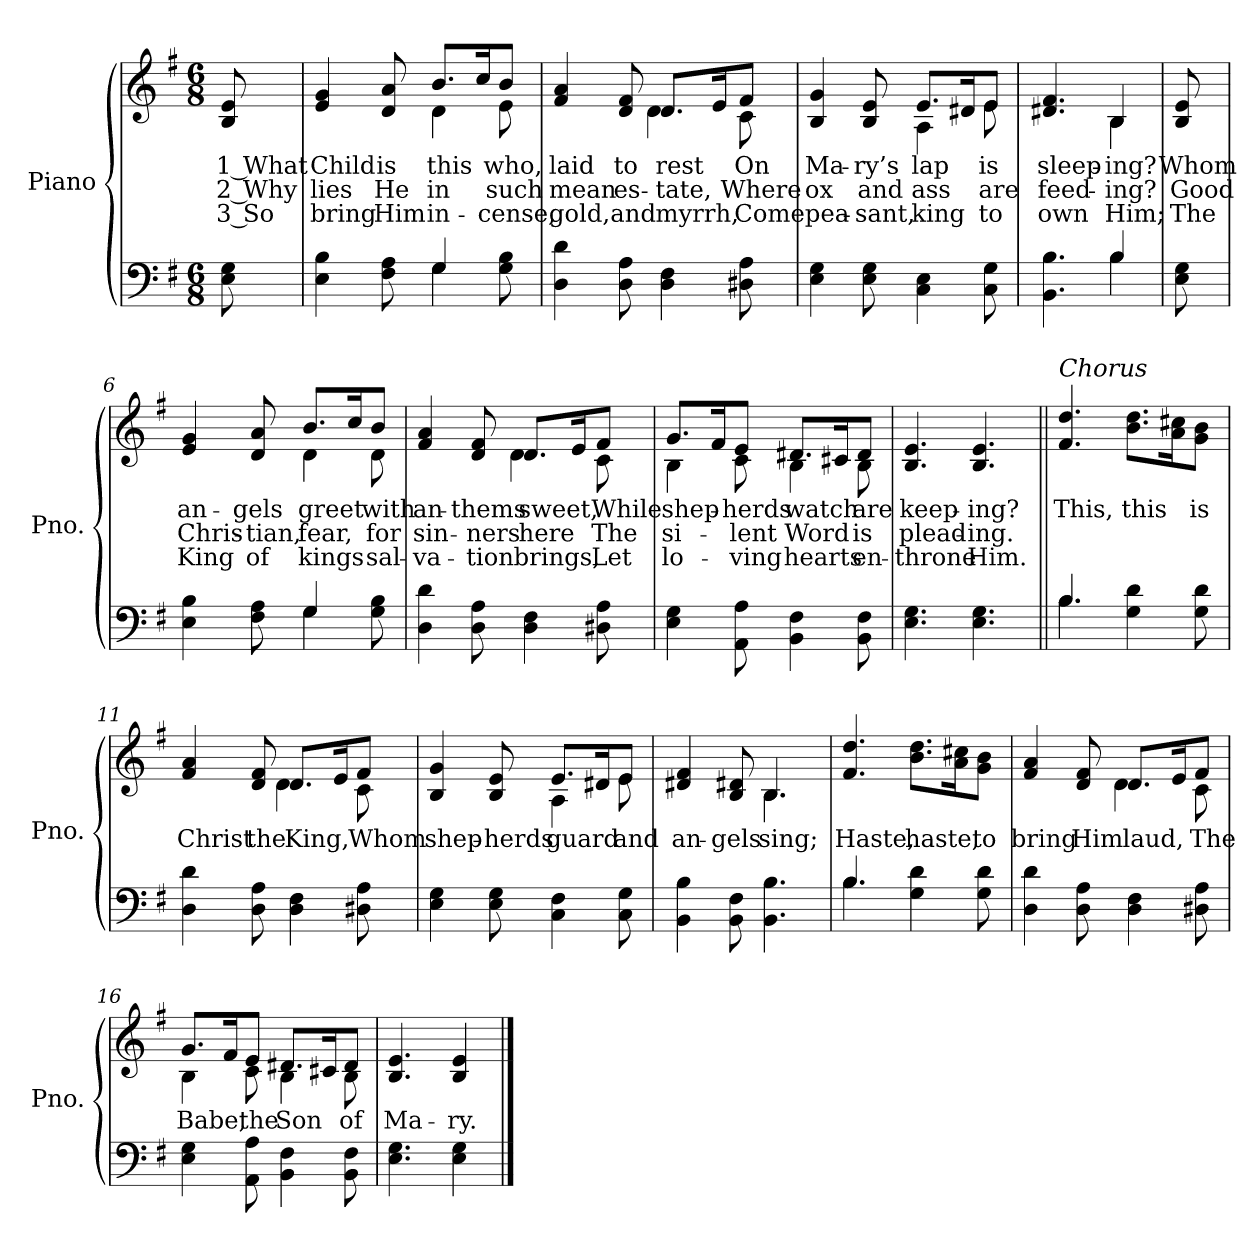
**kern	**kern	**text	**text	**text
*part2	*part1	*part1	*part1	*part1
*staff2	*staff1	*staff1	*staff1	*staff1
*I"Piano	*I"Piano	*	*	*
*I'Pno.	*I'Pno.	*	*	*
!!LO:PB:g=z
*clefF4	*clefG2	*	*	*
*k[f#]	*k[f#]	*	*	*
*G:	*G:	*	*	*
*M6/8	*M6/8	*	*	*
=	=	=	=	=
!	!	!LO:LY:b:color=#000000	!LO:LY:b:color=#000000	!LO:LY:b:color=#000000
8Ei\ 8Gi	8Bi/ 8ei	1 What	2 Why	3 So
=1	=1	=1	=1	=1
*^	*	*	*	*
!	!	!	!LO:LY:b:color=#000000	!LO:LY:b:color=#000000	!LO:LY:b:color=#000000
*	*	*^	*	*	*
4Ei\ 4Bi	4.ryy	4ei/ 4gi	4.ryy	Child	lies	bring
!	!	!	!	!LO:LY:b:color=#000000	!LO:LY:b:color=#000000	!LO:LY:b:color=#000000
8F#i\ 8Ai	.	8di/ 8ai	.	is	He	Him
!	!	!	!	!LO:LY:b:color=#000000	!LO:LY:b:color=#000000	!LO:LY:b:color=#000000
4Gi/	4Gi\	8.bi/L	4di\	this	in	in-
.	.	16cci/	.	.	.	.
!	!	!	!	!LO:LY:b:color=#000000	!LO:LY:b:color=#000000	!LO:LY:b:color=#000000
8Gi\ 8Bi	8ryy	8bi/J	8ei\L	who,	such	-cense,
=2	=2	=2	=2	=2	=2	=2
!	!	!	!	!LO:LY:b:color=#000000	!LO:LY:b:color=#000000	!LO:LY:b:color=#000000
*v	*v	*	*	*	*	*
4Di\ 4di	4f#i/ 4ai	4.ryy	laid	mean	gold,
!	!	!	!LO:LY:b:color=#000000	!LO:LY:b:color=#000000	!LO:LY:b:color=#000000
8Di\ 8Ai	8di/ 8f#i	.	to	es-	and
!	!	!	!LO:LY:b:color=#000000	!LO:LY:b:color=#000000	!LO:LY:b:color=#000000
4Di\ 4F#i	8.di/L	4di\	rest	-tate,	myrrh,
.	16ei/	.	.	.	.
!	!	!	!LO:LY:b:color=#000000	!LO:LY:b:color=#000000	!LO:LY:b:color=#000000
8D#Xi\ 8Ai	8f#i/J	8ci\L	On	Where	Come
=3	=3	=3	=3	=3	=3
!	!	!	!LO:LY:b:color=#000000	!LO:LY:b:color=#000000	!LO:LY:b:color=#000000
4Ei\ 4Gi	4Bi/ 4gi	4.ryy	Ma-	ox	pea-
!	!	!	!LO:LY:b:color=#000000	!LO:LY:b:color=#000000	!LO:LY:b:color=#000000
8Ei\ 8Gi	8Bi/ 8ei	.	-ry’s	and	-sant,
!	!	!	!LO:LY:b:color=#000000	!LO:LY:b:color=#000000	!LO:LY:b:color=#000000
4Ci\ 4Ei	8.ei/L	4Ai\	lap	ass	king
.	16d#Xi/	.	.	.	.
!	!	!	!LO:LY:b:color=#000000	!LO:LY:b:color=#000000	!LO:LY:b:color=#000000
8Ci\ 8Gi	8ei/J	8ei\L	is	are	to
=4	=4	=4	=4	=4	=4
*^	*	*	*	*	*
!	!	!	!	!LO:LY:b:color=#000000	!LO:LY:b:color=#000000	!LO:LY:b:color=#000000
4.BBi\ 4.Bi	4.ryy	4.d#Xi/ 4.f#i	4.ryy	sleep-	feed-	own
!	!	!	!	!LO:LY:b:color=#000000	!LO:LY:b:color=#000000	!LO:LY:b:color=#000000
4Bi/	4Bi\	4Bi/	4Bi\	-ing?	-ing?	Him;
!!LO:LB:g=z
=5	=5	=5	=5	=5	=5	=5
!	!	!	!	!LO:LY:b:color=#000000	!LO:LY:b:color=#000000	!LO:LY:b:color=#000000
*v	*v	*	*	*	*	*
*	*v	*v	*	*	*
8Ei\ 8GiL	8Bi/ 8eiL	Whom	Good	The
=6	=6	=6	=6	=6
*^	*	*	*	*
!	!	!	!LO:LY:b:color=#000000	!LO:LY:b:color=#000000	!LO:LY:b:color=#000000
*	*	*^	*	*	*
4Ei\ 4Bi	4.ryy	4ei/ 4gi	4.ryy	an-	Chris-	King
!	!	!	!	!LO:LY:b:color=#000000	!LO:LY:b:color=#000000	!LO:LY:b:color=#000000
8F#i\ 8Ai	.	8di/ 8ai	.	-gels	-tian,	of
!	!	!	!	!LO:LY:b:color=#000000	!LO:LY:b:color=#000000	!LO:LY:b:color=#000000
4Gi/	4Gi\	8.bi/L	4di\	greet	fear,	kings
.	.	16cci/	.	.	.	.
!	!	!	!	!LO:LY:b:color=#000000	!LO:LY:b:color=#000000	!LO:LY:b:color=#000000
8Gi\ 8Bi	8ryy	8bi/J	8di\L	with	for	sal-
=7	=7	=7	=7	=7	=7	=7
!	!	!	!	!LO:LY:b:color=#000000	!LO:LY:b:color=#000000	!LO:LY:b:color=#000000
*v	*v	*	*	*	*	*
4Di\ 4di	4f#i/ 4ai	4.ryy	an-	sin-	-va-
!	!	!	!LO:LY:b:color=#000000	!LO:LY:b:color=#000000	!LO:LY:b:color=#000000
8Di\ 8Ai	8di/ 8f#i	.	-thems	-ners	-tion
!	!	!	!LO:LY:b:color=#000000	!LO:LY:b:color=#000000	!LO:LY:b:color=#000000
4Di\ 4F#i	8.di/L	4di\	sweet,	here	brings,
.	16ei/	.	.	.	.
!	!	!	!LO:LY:b:color=#000000	!LO:LY:b:color=#000000	!LO:LY:b:color=#000000
8D#Xi\ 8Ai	8f#i/J	8ci\L	While	The	Let
=8	=8	=8	=8	=8	=8
!	!	!	!LO:LY:b:color=#000000	!LO:LY:b:color=#000000	!LO:LY:b:color=#000000
4Ei\ 4Gi	8.gi/L	4Bi\	shep-	si-	lo-
.	16f#i/	.	.	.	.
!	!	!	!LO:LY:b:color=#000000	!LO:LY:b:color=#000000	!LO:LY:b:color=#000000
8AAi\ 8Ai	8ei/J	8ci\	-herds	-lent	-ving
!	!	!	!LO:LY:b:color=#000000	!LO:LY:b:color=#000000	!LO:LY:b:color=#000000
4BBi\ 4F#i	8.d#Xi/L	4Bi\	watch	Word	hearts
.	16c#Xi/	.	.	.	.
!	!	!	!LO:LY:b:color=#000000	!LO:LY:b:color=#000000	!LO:LY:b:color=#000000
8BBi\ 8F#i	8d#i/J	8Bi\	are	is	en-
=9	=9	=9	=9	=9	=9
!	!	!	!LO:LY:b:color=#000000	!LO:LY:b:color=#000000	!LO:LY:b:color=#000000
*	*v	*v	*	*	*
4.Ei\ 4.Gi	4.Bi/ 4.ei	keep-	plead-	-throne
!	!	!LO:LY:b:color=#000000	!LO:LY:b:color=#000000	!LO:LY:b:color=#000000
4.Ei\ 4.Gi	4.Bi/ 4.ei	-ing?	-ing.	Him.
!!LO:LB:g=z
=10||	=10||	=10||	=10||	=10||
*^	*	*	*	*
!	!	!LO:TX:a:i:t=Chorus	!	!	!
!	!	!	!LO:LY:b:color=#000000	!	!
4.Bi/	4.Bi\	4.f#i/ 4.ddi	This,	.	.
!	!	!	!LO:LY:b:color=#000000	!	!
4Gi\ 4di	4.ryy	8.bi\ 8.ddiL	this	.	.
.	.	16ai\ 16cc#Xi	.	.	.
!	!	!	!LO:LY:b:color=#000000	!	!
8Gi\ 8di	.	8gi\ 8biJ	is	.	.
*v	*v	*	*	*	*
=11	=11	=11	=11	=11
!	!	!LO:LY:b:color=#000000	!	!
*	*^	*	*	*
4Di\ 4di	4f#i/ 4ai	4.ryy	Christ	.	.
!	!	!	!LO:LY:b:color=#000000	!	!
8Di\ 8Ai	8di/ 8f#i	.	the	.	.
!	!	!	!LO:LY:b:color=#000000	!	!
4Di\ 4F#i	8.di/L	4di\	King,	.	.
.	16ei/	.	.	.	.
!	!	!	!LO:LY:b:color=#000000	!	!
8D#Xi\ 8Ai	8f#i/J	8ci\L	Whom	.	.
=12	=12	=12	=12	=12	=12
!	!	!	!LO:LY:b:color=#000000	!	!
4Ei\ 4Gi	4Bi/ 4gi	4.ryy	shep-	.	.
!	!	!	!LO:LY:b:color=#000000	!	!
8Ei\ 8Gi	8Bi/ 8ei	.	-herds	.	.
!	!	!	!LO:LY:b:color=#000000	!	!
4Ci\ 4F#i	8.ei/L	4Ai\	guard	.	.
.	16d#Xi/	.	.	.	.
!	!	!	!LO:LY:b:color=#000000	!	!
8Ci\ 8Gi	8ei/J	8ei\L	and	.	.
=13	=13	=13	=13	=13	=13
!	!	!	!LO:LY:b:color=#000000	!	!
4BBi\ 4Bi	4d#Xi/ 4f#i	4.ryy	an-	.	.
!	!	!	!LO:LY:b:color=#000000	!	!
8BBi\ 8F#i	8Bi/ 8d#Xi	.	-gels	.	.
!	!	!	!LO:LY:b:color=#000000	!	!
4.BBi\ 4.Bi	4.Bi/	4.Bi\	sing;	.	.
!!LO:LB:g=z
=14	=14	=14	=14	=14	=14
*^	*	*	*	*	*
!	!	!	!	!LO:LY:b:color=#000000	!	!
*	*	*v	*v	*	*	*
4.Bi/	4.Bi\	4.f#i/ 4.ddi	Haste,	.	.
!	!	!	!LO:LY:b:color=#000000	!	!
4Gi\ 4di	4.ryy	8.bi\ 8.ddiL	haste,	.	.
.	.	16ai\ 16cc#Xi	.	.	.
!	!	!	!LO:LY:b:color=#000000	!	!
8Gi\ 8di	.	8gi\ 8biJ	to	.	.
*v	*v	*	*	*	*
=15	=15	=15	=15	=15
!	!	!LO:LY:b:color=#000000	!	!
*	*^	*	*	*
4Di\ 4di	4f#i/ 4ai	4.ryy	bring	.	.
!	!	!	!LO:LY:b:color=#000000	!	!
8Di\ 8Ai	8di/ 8f#i	.	Him	.	.
!	!	!	!LO:LY:b:color=#000000	!	!
4Di\ 4F#i	8.di/L	4di\	laud,	.	.
.	16ei/	.	.	.	.
!	!	!	!LO:LY:b:color=#000000	!	!
8D#Xi\ 8Ai	8f#i/J	8ci\L	The	.	.
=16	=16	=16	=16	=16	=16
!	!	!	!LO:LY:b:color=#000000	!	!
4Ei\ 4Gi	8.gi/L	4Bi\	Babe,	.	.
.	16f#i/	.	.	.	.
!	!	!	!LO:LY:b:color=#000000	!	!
8AAi\ 8Ai	8ei/J	8ci\	the	.	.
!	!	!	!LO:LY:b:color=#000000	!	!
4BBi\ 4F#i	8.d#Xi/L	4Bi\	Son	.	.
.	16c#Xi/	.	.	.	.
!	!	!	!LO:LY:b:color=#000000	!	!
8BBi\ 8F#i	8d#i/J	8Bi\	of	.	.
=17	=17	=17	=17	=17	=17
!	!	!	!LO:LY:b:color=#000000	!	!
*	*v	*v	*	*	*
4.Ei\ 4.Gi	4.Bi/ 4.ei	Ma-	.	.
!	!	!LO:LY:b:color=#000000	!	!
4Ei\ 4Gi	4Bi/ 4ei	-ry.	.	.
==	==	==	==	==
*-	*-	*-	*-	*-
